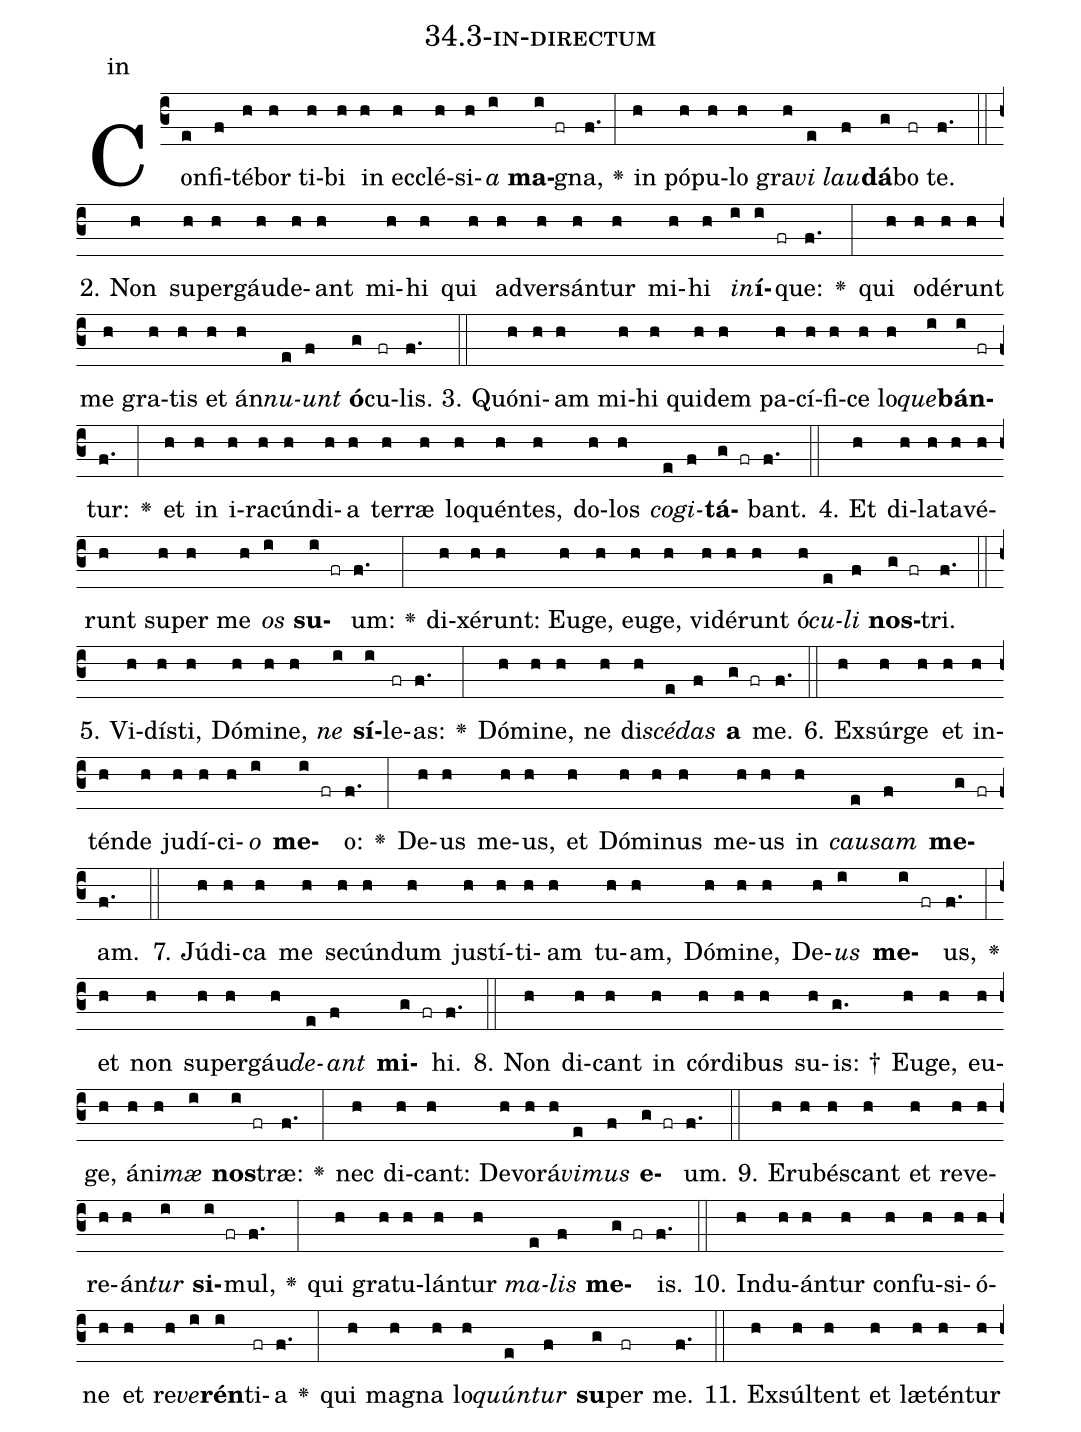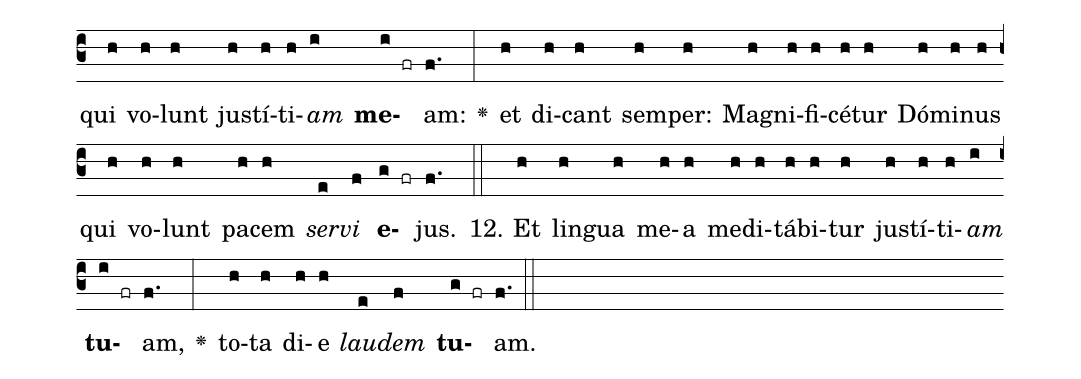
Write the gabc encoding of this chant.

name: 34.3-in-directum;
annotation: in;
%%
(c3)Con(e)fi(f)té(h)bor(h) ti(h)bi(h) in(h) ec(h)clé(h)si(h)<i>a</i>(i) <b>ma</b>(i fr)gna,(f.) <v>\greheightstar</v>(:) in(h) pó(h)pu(h)lo(h) gra(h)<i>vi</i>(e) <i>lau</i>(f)<b>dá</b>(g)bo(fr) te.(f.) (::)
2. Non(h) su(h)per(h)gáu(h)de(h)ant(h) mi(h)hi(h) qui(h) ad(h)ver(h)sán(h)tur(h) mi(h)hi(h) <i>in</i>(i)<b>í</b>(i fr)que:(f.) <v>\greheightstar</v>(:) qui(h) o(h)dé(h)runt(h) me(h) gra(h)tis(h) et(h) án(h)<i>nu</i>(e)<i>unt</i>(f) <b>ó</b>(g)cu(fr)lis.(f.) (::)
3. Quón(h)i(h)am(h) mi(h)hi(h) qui(h)dem(h) pa(h)cí(h)fi(h)ce(h) lo(h)<i>que</i>(i)<b>bán</b>(i fr)tur:(f.) <v>\greheightstar</v>(:) et(h) in(h) i(h)ra(h)cún(h)di(h)a(h) ter(h)ræ(h) lo(h)quén(h)tes,(h) do(h)los(h) <i>co</i>(e)<i>gi</i>(f)<b>tá</b>(g fr)bant.(f.) (::)
4. Et(h) di(h)la(h)ta(h)vé(h)runt(h) su(h)per(h) me(h) <i>os</i>(i) <b>su</b>(i fr)um:(f.) <v>\greheightstar</v>(:) di(h)xé(h)runt:(h) Eu(h)ge,(h) eu(h)ge,(h) vi(h)dé(h)runt(h) ó(h)<i>cu</i>(e)<i>li</i>(f) <b>nos</b>(g fr)tri.(f.) (::)
5. Vi(h)dís(h)ti,(h) Dó(h)mi(h)ne,(h) <i>ne</i>(i) <b>sí</b>(i)le(fr)as:(f.) <v>\greheightstar</v>(:) Dó(h)mi(h)ne,(h) ne(h) di(h)<i>scé</i>(e)<i>das</i>(f) <b>a</b>(g fr) me.(f.) (::)
6. Ex(h)súr(h)ge(h) et(h) in(h)tén(h)de(h) ju(h)dí(h)ci(h)<i>o</i>(i) <b>me</b>(i fr)o:(f.) <v>\greheightstar</v>(:) De(h)us(h) me(h)us,(h) et(h) Dó(h)mi(h)nus(h) me(h)us(h) in(h) <i>cau</i>(e)<i>sam</i>(f) <b>me</b>(g fr)am.(f.) (::)
7. Jú(h)di(h)ca(h) me(h) se(h)cún(h)dum(h) jus(h)tí(h)ti(h)am(h) tu(h)am,(h) Dó(h)mi(h)ne,(h) De(h)<i>us</i>(i) <b>me</b>(i fr)us,(f.) <v>\greheightstar</v>(:) et(h) non(h) su(h)per(h)gáu(h)<i>de</i>(e)<i>ant</i>(f) <b>mi</b>(g fr)hi.(f.) (::)
8. Non(h) di(h)cant(h) in(h) cór(h)di(h)bus(h) su(h)is: †(g.) Eu(h)ge,(h) eu(h)ge,(h) á(h)ni(h)<i>mæ</i>(i) <b>nos</b>(i fr)træ:(f.) <v>\greheightstar</v>(:) nec(h) di(h)cant:(h) De(h)vo(h)rá(h)<i>vi</i>(e)<i>mus</i>(f) <b>e</b>(g fr)um.(f.) (::)
9. E(h)ru(h)bés(h)cant(h) et(h) re(h)ve(h)re(h)án(h)<i>tur</i>(i) <b>si</b>(i fr)mul,(f.) <v>\greheightstar</v>(:) qui(h) gra(h)tu(h)lán(h)tur(h) <i>ma</i>(e)<i>lis</i>(f) <b>me</b>(g fr)is.(f.) (::)
10. Ind(h)u(h)án(h)tur(h) con(h)fu(h)si(h)ó(h)ne(h) et(h) re(h)<i>ve</i>(i)<b>rén</b>(i)ti(fr)a(f.) <v>\greheightstar</v>(:) qui(h) ma(h)gna(h) lo(h)<i>quún</i>(e)<i>tur</i>(f) <b>su</b>(g)per(fr) me.(f.) (::)
11. Ex(h)súl(h)tent(h) et(h) læ(h)tén(h)tur(h) qui(h) vo(h)lunt(h) jus(h)tí(h)ti(h)<i>am</i>(i) <b>me</b>(i fr)am:(f.) <v>\greheightstar</v>(:) et(h) di(h)cant(h) sem(h)per:(h) Ma(h)gni(h)fi(h)cé(h)tur(h) Dó(h)mi(h)nus(h) qui(h) vo(h)lunt(h) pa(h)cem(h) <i>ser</i>(e)<i>vi</i>(f) <b>e</b>(g fr)jus.(f.) (::)
12. Et(h) lin(h)gua(h) me(h)a(h) me(h)di(h)tá(h)bi(h)tur(h) jus(h)tí(h)ti(h)<i>am</i>(i) <b>tu</b>(i fr)am,(f.) <v>\greheightstar</v>(:) to(h)ta(h) di(h)e(h) <i>lau</i>(e)<i>dem</i>(f) <b>tu</b>(g fr)am.(f.) (::)
